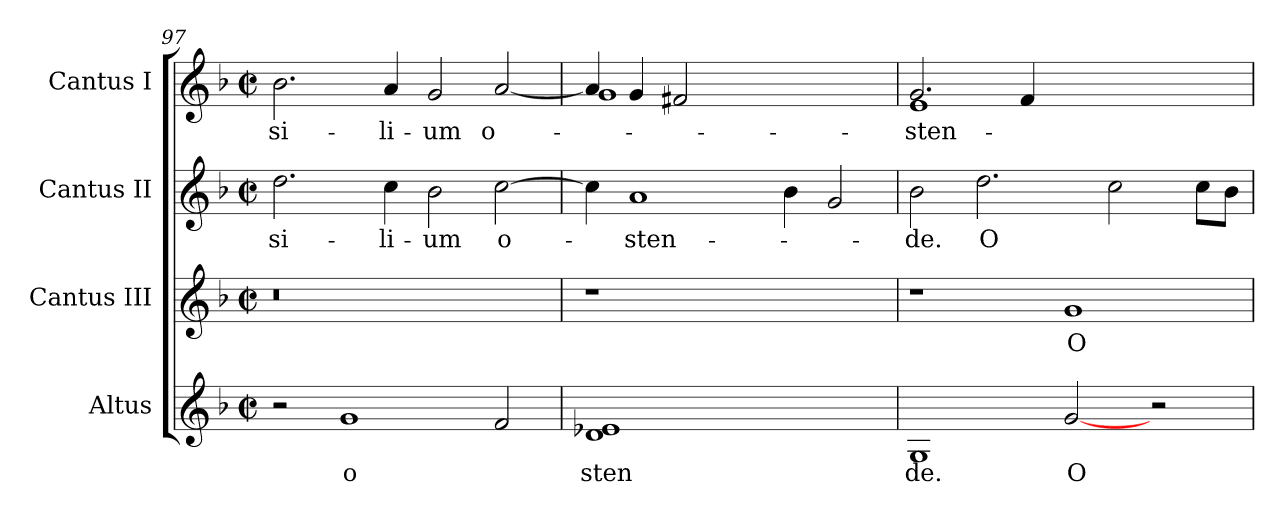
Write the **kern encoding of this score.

**kern	**text	**kern	**text	**kern	**text	**kern	**text
*part4	*part4	*part3	*part3	*part2	*part2	*part1	*part1
*staff4	*staff4	*staff3	*staff3	*staff2	*staff2	*staff1	*staff1
*I"Altus	*	*I"Cantus III	*	*I"Cantus II	*	*I"Cantus I	*
*clefG2	*	*clefG2	*	*clefG2	*	*clefG2	*
*k[b-]	*	*k[b-]	*	*k[b-]	*	*k[b-]	*
*F:	*	*F:	*	*F:	*	*F:	*
*M2/2	*	*M2/2	*	*M2/2	*	*M2/2	*
*met(c|)	*	*met(c|)	*	*met(c|)	*	*met(c|)	*
=97	=97	=97	=97	=97	=97	=97	=97
!	!	!	!	!	!LO:LY:b:cj	!	!LO:LY:b:cj
2r	.	0r	.	2.dd\	-si-	2.b-\	-si-
!	!LO:LY:b:rj	!	!	!	!	!	!
1g	o	.	.	.	.	.	.
!	!	!	!	!	!LO:LY:b:cj	!	!LO:LY:b:cj
.	.	.	.	4cc\	-li-	4a/	-li-
!	!	!	!	!	!LO:LY:b:cj	!	!LO:LY:b:cj
.	.	.	.	2b-\	-um	2g/	-um
!	!	!	!	!	!LO:LY:b:cj	!	!LO:LY:b:cj
2f/	.	.	.	[>2cc\	o-	[<2a/	o-
=98	=98	=98	=98	=98	=98	=98	=98
!	!LO:LY:b	!	!	!	!	!	!
*	*	*	*	*	*	*^	*
1e-X 1d	sten	1r	.	4cc\]	.	4a/]	1g	.
!	!	!	!	!	!LO:LY:b:cj	!	!	!
.	.	.	.	1a	-sten-	4g/	.	.
.	.	.	.	.	.	2f#/	.	.
1ryy	.	1ryy	.	.	.	1ryy	1ryy	.
.	.	.	.	4b-\	.	.	.	.
.	.	.	.	2g/	.	.	.	.
=99	=99	=99	=99	=99	=99	=99	=99	=99
!	!LO:LY:b:cj	!	!	!	!LO:LY:b:cj	!	!	!LO:LY:b
1G	de.	1r	.	2b-\	-de.	2.g/	1e	-sten-
!	!	!	!	!	!LO:LY:b:cj	!	!	!
.	.	.	.	2.dd\	O	.	.	.
.	.	.	.	.	.	4f/	.	.
!	!LO:LY:b:cj	!	!LO:LY:b:cj	!	!	!	!	!
[<2g/	O	1g	O	.	.	1ryy	1ryy	.
.	.	.	.	2cc\	.	.	.	.
2r	.	.	.	.	.	.	.	.
.	.	.	.	8cc\L	.	.	.	.
.	.	.	.	8b-\J	.	.	.	.
*	*	*	*	*	*	*v	*v	*
=	=	=	=	=	=	=	=
*-	*-	*-	*-	*-	*-	*-	*-
